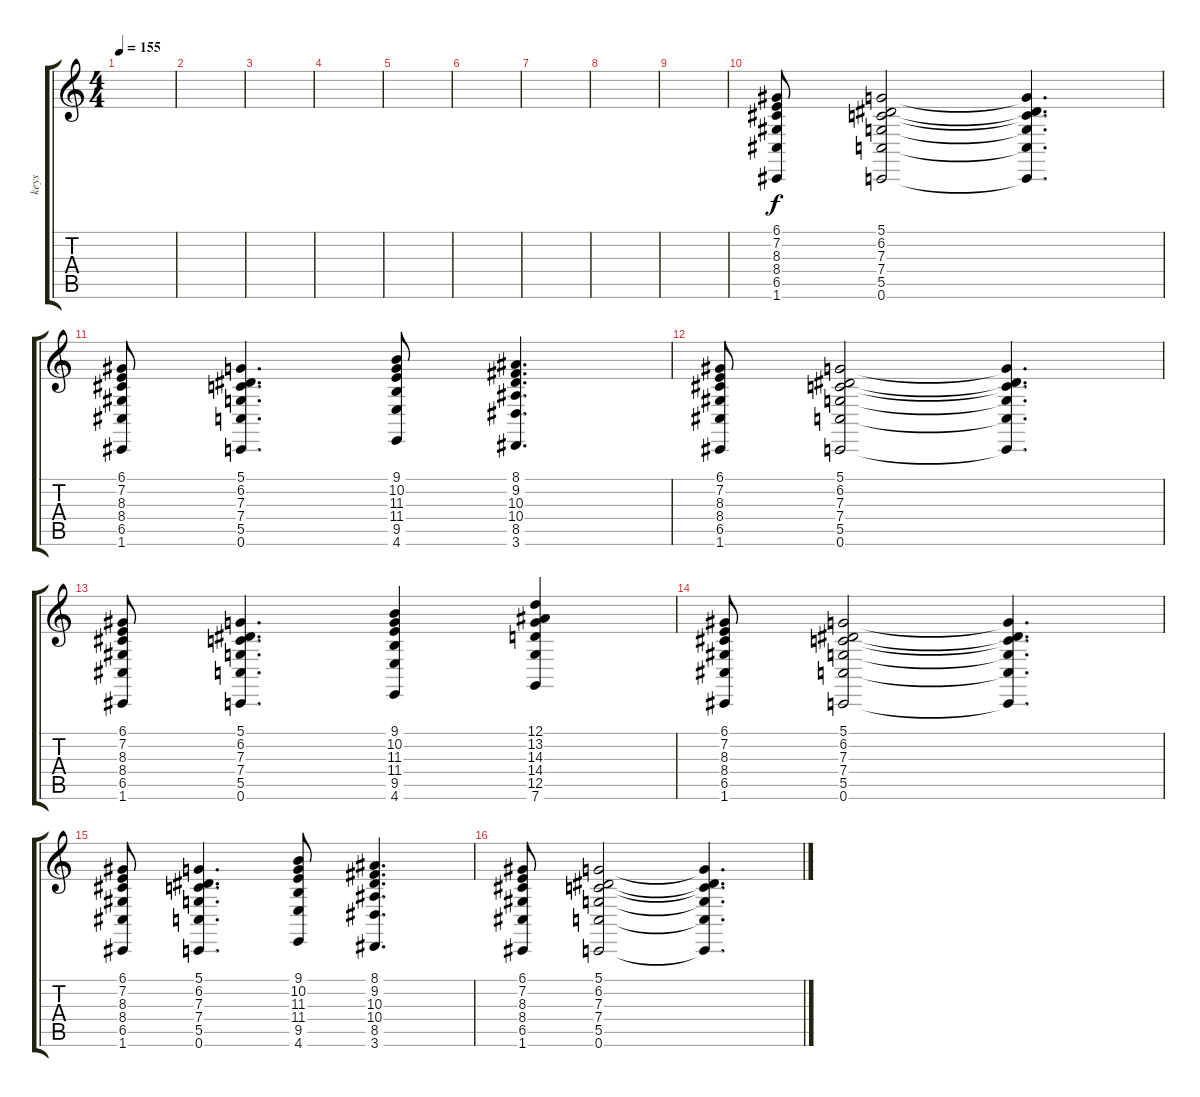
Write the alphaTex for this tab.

\track ("keys" "keys") {instrument drawbarorgan}
\staff {score tabs}
\tuning (D4 A3 F3 C3 G2 C2) {hide}
\ts (4 4)
\tempo 155
\clef g2
\ks c
|
|
|
|
|
|
|
|
|
(6.1 7.2 8.3 8.4 6.5 1.6).8 (5.1 6.2 7.3 7.4 5.5 0.6).2 (5.1{t} 6.2{t} 7.3{t} 7.4{t} 5.5{t} 0.6{t}).4{d} |
(6.1 7.2 8.3 8.4 6.5 1.6).8 (5.1 6.2 7.3 7.4 5.5 0.6).4{d} (9.1 10.2 11.3 11.4 9.5 4.6).8 (8.1 9.2 10.3 10.4 8.5 3.6).4{d} |
(6.1 7.2 8.3 8.4 6.5 1.6).8 (5.1 6.2 7.3 7.4 5.5 0.6).2 (5.1{t} 6.2{t} 7.3{t} 7.4{t} 5.5{t} 0.6{t}).4{d} |
(6.1 7.2 8.3 8.4 6.5 1.6).8 (5.1 6.2 7.3 7.4 5.5 0.6).4{d} (9.1 10.2 11.3 11.4 9.5 4.6).4 (12.1 13.2 14.3 14.4 12.5 7.6).4 |
(6.1 7.2 8.3 8.4 6.5 1.6).8 (5.1 6.2 7.3 7.4 5.5 0.6).2 (5.1{t} 6.2{t} 7.3{t} 7.4{t} 5.5{t} 0.6{t}).4{d} |
(6.1 7.2 8.3 8.4 6.5 1.6).8 (5.1 6.2 7.3 7.4 5.5 0.6).4{d} (9.1 10.2 11.3 11.4 9.5 4.6).8 (8.1 9.2 10.3 10.4 8.5 3.6).4{d} |
(6.1 7.2 8.3 8.4 6.5 1.6).8 (5.1 6.2 7.3 7.4 5.5 0.6).2 (5.1{t} 6.2{t} 7.3{t} 7.4{t} 5.5{t} 0.6{t}).4{d}
